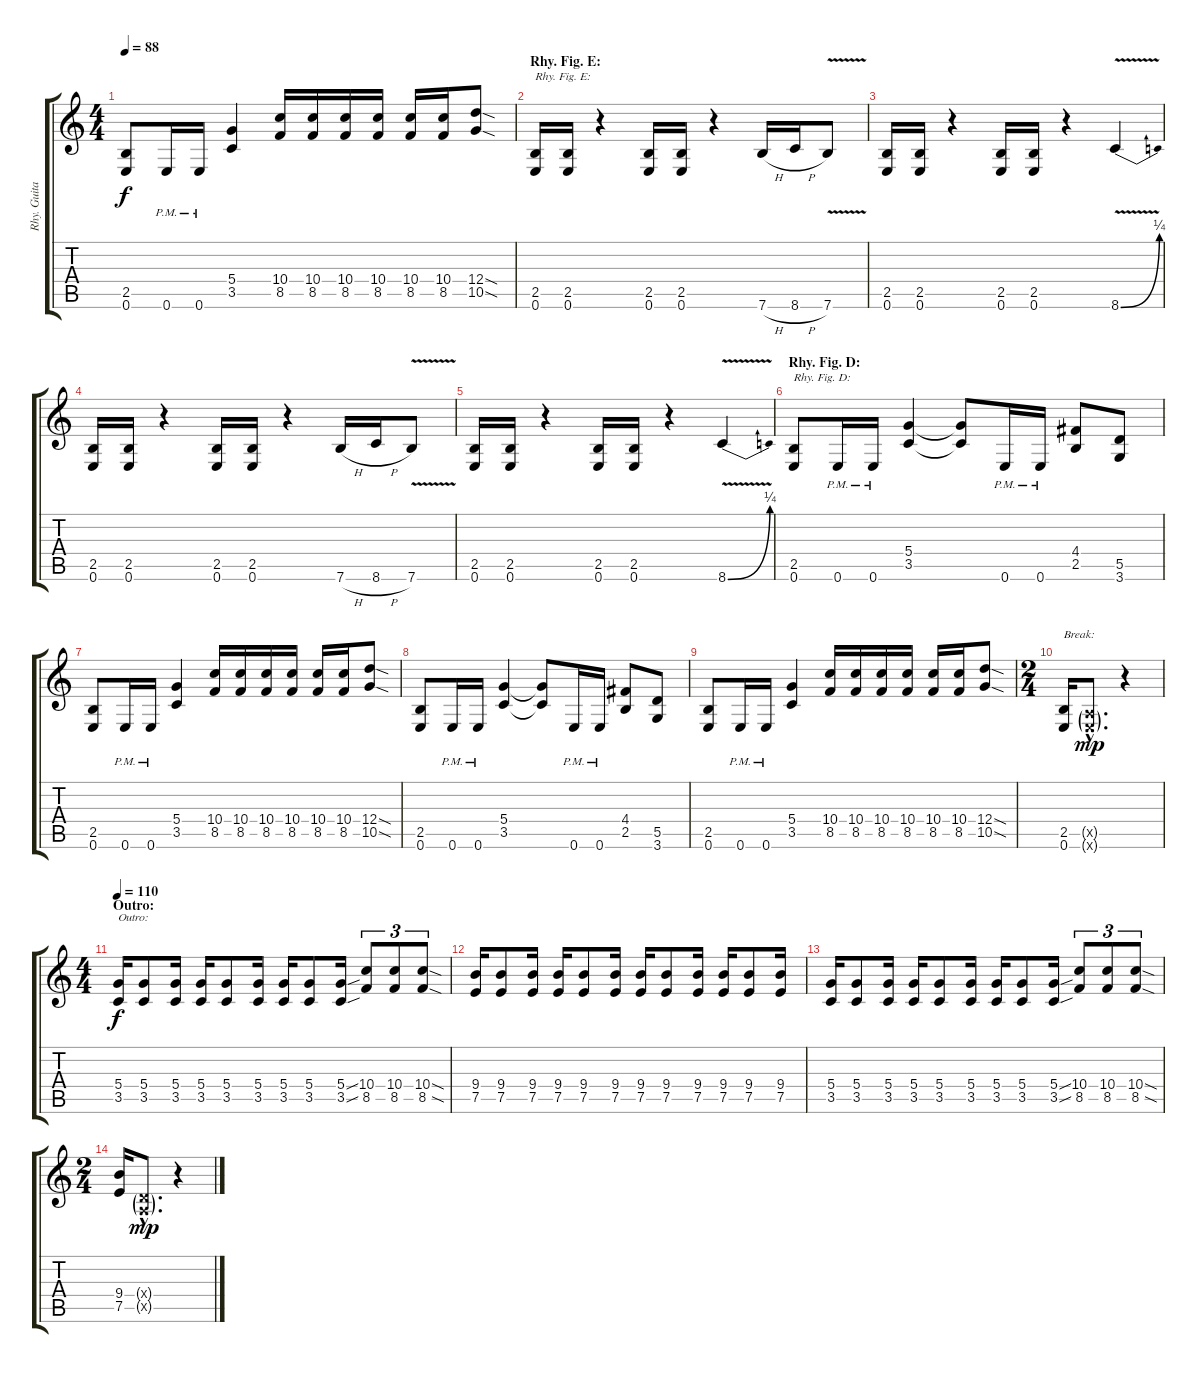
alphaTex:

\track ("Rhy. Guitar 1" "Rhy. Guita") {instrument distortionguitar}
\staff {score tabs}
\tuning (E4 B3 G3 D3 A2 E2) {hide}
\ts (4 4)
\tempo 88
\clef g2
\ks c
(2.5 0.6).8{dy f} 0.6{pm}.16 0.6{pm}.16 (5.4 3.5).4 (10.4 8.5).16 (10.4 8.5).16 (10.4 8.5).16 (10.4 8.5).16 (10.4 8.5).16 (10.4 8.5).16 (12.4{sod} 10.5{sod}).8 |
\section ("" "Rhy. Fig. E:")
(2.5 0.6).16{txt "Rhy. Fig. E:"} (2.5 0.6).16 r.4 (2.5 0.6).16 (2.5 0.6).16 r.4 7.6{h}.16 8.6{h}.16 7.6{v}.8 |
(2.5 0.6).16 (2.5 0.6).16 r.4 (2.5 0.6).16 (2.5 0.6).16 r.4 8.6{be (bend 0 0 60 1) v}.4 |
(2.5 0.6).16 (2.5 0.6).16 r.4 (2.5 0.6).16 (2.5 0.6).16 r.4 7.6{h}.16 8.6{h}.16 7.6{v}.8 |
(2.5 0.6).16 (2.5 0.6).16 r.4 (2.5 0.6).16 (2.5 0.6).16 r.4 8.6{be (bend 0 0 60 1) v}.4 |
\section ("" "Rhy. Fig. D:")
(2.5 0.6).8{txt "Rhy. Fig. D:"} 0.6{pm}.16 0.6{pm}.16 (5.4 3.5).4 (5.4{t} 3.5{t}).8 0.6{pm}.16 0.6{pm}.16 (4.4 2.5).8 (5.5 3.6).8 |
(2.5 0.6).8 0.6{pm}.16 0.6{pm}.16 (5.4 3.5).4 (10.4 8.5).16 (10.4 8.5).16 (10.4 8.5).16 (10.4 8.5).16 (10.4 8.5).16 (10.4 8.5).16 (12.4{sod} 10.5{sod}).8 |
(2.5 0.6).8 0.6{pm}.16 0.6{pm}.16 (5.4 3.5).4 (5.4{t} 3.5{t}).8 0.6{pm}.16 0.6{pm}.16 (4.4 2.5).8 (5.5 3.6).8 |
(2.5 0.6).8 0.6{pm}.16 0.6{pm}.16 (5.4 3.5).4 (10.4 8.5).16 (10.4 8.5).16 (10.4 8.5).16 (10.4 8.5).16 (10.4 8.5).16 (10.4 8.5).16 (12.4{sod} 10.5{sod}).8 |
\ts (2 4)
(2.5 0.6).16{txt "Break:"} (0.5{g hac x} 0.6{g hac x}).8{d dy mp} r.4 |
\ts (4 4)
\section ("" "Outro:")
\tempo 110
(5.4 3.5).16{txt "Outro:" dy f} (5.4 3.5).8 (5.4 3.5).16 (5.4 3.5).16 (5.4 3.5).8 (5.4 3.5).16 (5.4 3.5).16 (5.4 3.5).8 (5.4{sou} 3.5{sou}).16 (10.4 8.5).8{tu (3 2)} (10.4 8.5).8{tu (3 2)} (10.4{sod} 8.5{sod}).8{tu (3 2)} |
(9.4 7.5).16 (9.4 7.5).8 (9.4 7.5).16 (9.4 7.5).16 (9.4 7.5).8 (9.4 7.5).16 (9.4 7.5).16 (9.4 7.5).8 (9.4 7.5).16 (9.4 7.5).16 (9.4 7.5).8 (9.4 7.5).16 |
(5.4 3.5).16 (5.4 3.5).8 (5.4 3.5).16 (5.4 3.5).16 (5.4 3.5).8 (5.4 3.5).16 (5.4 3.5).16 (5.4 3.5).8 (5.4{sou} 3.5{sou}).16 (10.4 8.5).8{tu (3 2)} (10.4 8.5).8{tu (3 2)} (10.4{sod} 8.5{sod}).8{tu (3 2)} |
\ts (2 4)
(9.4 7.5).16 (0.4{g hac x} 0.5{g hac x}).8{d dy mp} r.4
